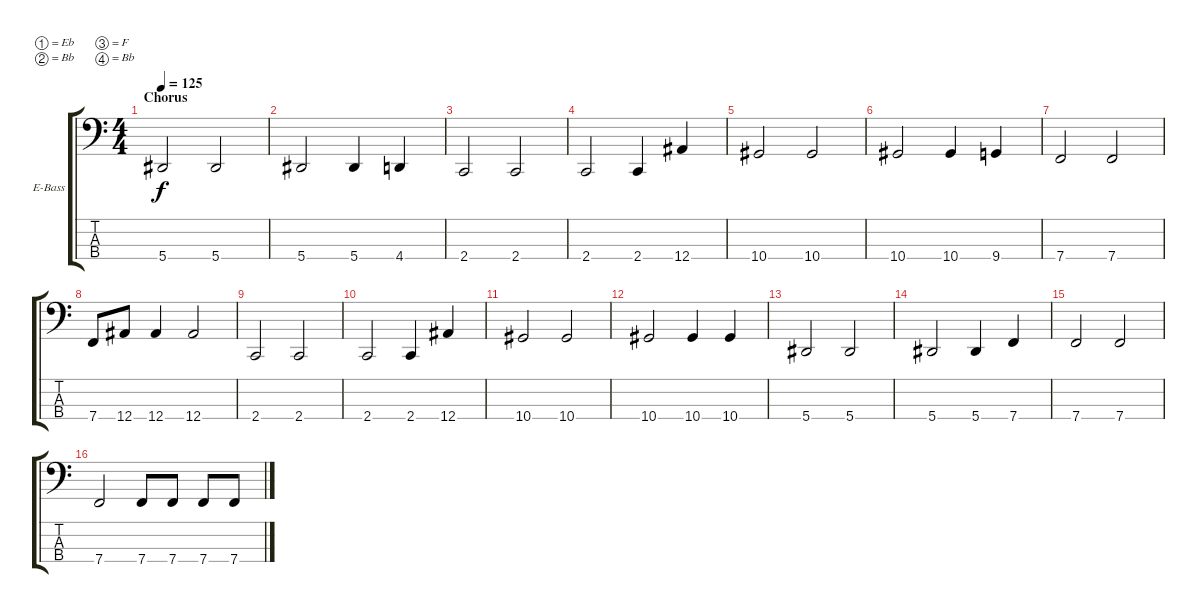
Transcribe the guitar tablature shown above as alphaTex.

\bracketExtendMode groupsimilarinstruments
\firstSystemTrackNameOrientation horizontal
\otherSystemsTrackNameOrientation horizontal
\track ("Bass (Mark Klepaski)" "E-Bass") {instrument electricbasspick}
\staff {score tabs}
\tuning (Eb2 Bb1 F1 Bb0)
\ts (4 4)
\section ("" "Chorus")
\tempo 125
\clef f4
\ks c
5.4.2{dy f} 5.4.2 |
5.4.2 5.4.4 4.4.4 |
2.4.2 2.4.2 |
2.4.2 2.4.4 12.4.4 |
10.4.2 10.4.2 |
10.4.2 10.4.4 9.4.4 |
7.4.2 7.4.2 |
7.4.8 12.4.8 12.4.4 12.4.2 |
2.4.2 2.4.2 |
2.4.2 2.4.4 12.4.4 |
10.4.2 10.4.2 |
10.4.2 10.4.4 10.4.4 |
5.4.2 5.4.2 |
5.4.2 5.4.4 7.4.4 |
7.4.2 7.4.2 |
7.4.2 7.4.8 7.4.8 7.4.8 7.4.8
